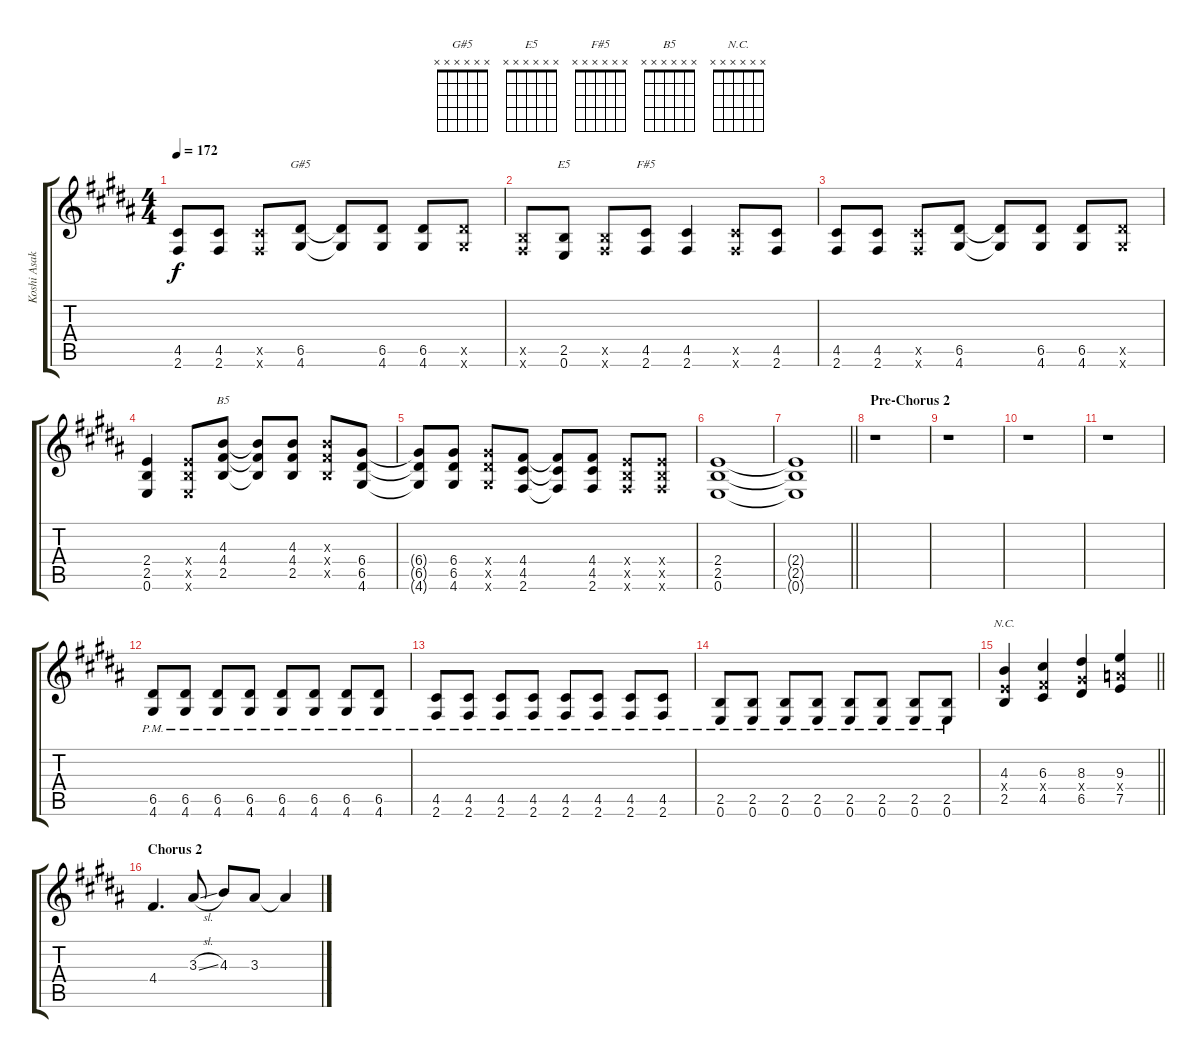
\track ("Koshi Asakawa - Guitar 2" "Koshi Asak") {instrument distortionguitar}
\staff {score tabs}
\tuning (E4 B3 G3 D3 A2 E2) {hide}
\chord ("G#5" x x x x x x)
\chord ("E5" x x x x x x)
\chord ("F#5" x x x x x x)
\chord ("B5" x x x x x x)
\chord ("N.C." x x x x x x)
\ts (4 4)
\tempo 172
\clef g2
\ks b
(4.5 2.6).8{dy f} (4.5 2.6).8 (4.5{x} 2.6{x}).8 (6.5 4.6).8{ch "G#5"} (6.5{t} 4.6{t}).8 (6.5 4.6).8 (6.5 4.6).8 (6.5{x} 4.6{x}).8 |
(2.5{x} 2.6{x}).8 (2.5 0.6).8{ch "E5"} (2.5{x} 2.6{x}).8 (4.5 2.6).8{ch "F#5"} (4.5 2.6).4 (4.5{x} 2.6{x}).8 (4.5 2.6).8 |
(4.5 2.6).8 (4.5 2.6).8 (4.5{x} 2.6{x}).8 (6.5 4.6).8 (6.5{t} 4.6{t}).8 (6.5 4.6).8 (6.5 4.6).8 (6.5{x} 4.6{x}).8 |
(2.4 2.5 0.6).4 (2.4{x} 2.5{x} 0.6{x}).8 (4.3 4.4 2.5).8{ch "B5"} (4.3{t} 4.4{t} 2.5{t}).8 (4.3 4.4 2.5).8 (4.3{x} 4.4{x} 2.5{x}).8 (6.4 6.5 4.6).8 |
(6.4{t} 6.5{t} 4.6{t}).8 (6.4 6.5 4.6).8 (6.4{x} 6.5{x} 4.6{x}).8 (4.4 4.5 2.6).8 (4.4{t} 4.5{t} 2.6{t}).8 (4.4 4.5 2.6).8 (2.4{x} 2.5{x} 2.6{x}).8 (2.4{x} 2.5{x} 2.6{x}).8 |
(2.4 2.5 0.6).1 |
\barLineRight lightlight
(2.4{t} 2.5{t} 0.6{t}).1 |
\section ("" "Pre-Chorus 2")
r.1 |
r.1 |
r.1 |
r.1 |
(6.5{pm} 4.6{pm}).8 (6.5{pm} 4.6{pm}).8 (6.5{pm} 4.6{pm}).8 (6.5{pm} 4.6{pm}).8 (6.5{pm} 4.6{pm}).8 (6.5{pm} 4.6{pm}).8 (6.5{pm} 4.6{pm}).8 (6.5{pm} 4.6{pm}).8 |
(4.5{pm} 2.6{pm}).8 (4.5{pm} 2.6{pm}).8 (4.5{pm} 2.6{pm}).8 (4.5{pm} 2.6{pm}).8 (4.5{pm} 2.6{pm}).8 (4.5{pm} 2.6{pm}).8 (4.5{pm} 2.6{pm}).8 (4.5{pm} 2.6{pm}).8 |
(2.5{pm} 0.6{pm}).8 (2.5{pm} 0.6{pm}).8 (2.5{pm} 0.6{pm}).8 (2.5{pm} 0.6{pm}).8 (2.5{pm} 0.6{pm}).8 (2.5{pm} 0.6{pm}).8 (2.5{pm} 0.6{pm}).8 (2.5{pm} 0.6{pm}).8 |
\barLineRight lightlight
(4.3 2.4{x} 2.5).4{ch "N.C."} (6.3 4.4{x} 4.5).4 (8.3 6.4{x} 6.5).4 (9.3 7.4{x} 7.5).4 |
\section ("" "Chorus 2")
4.4.4{d} 3.3{sl}.8 4.3.8 3.3.8 3.3{t}.4
